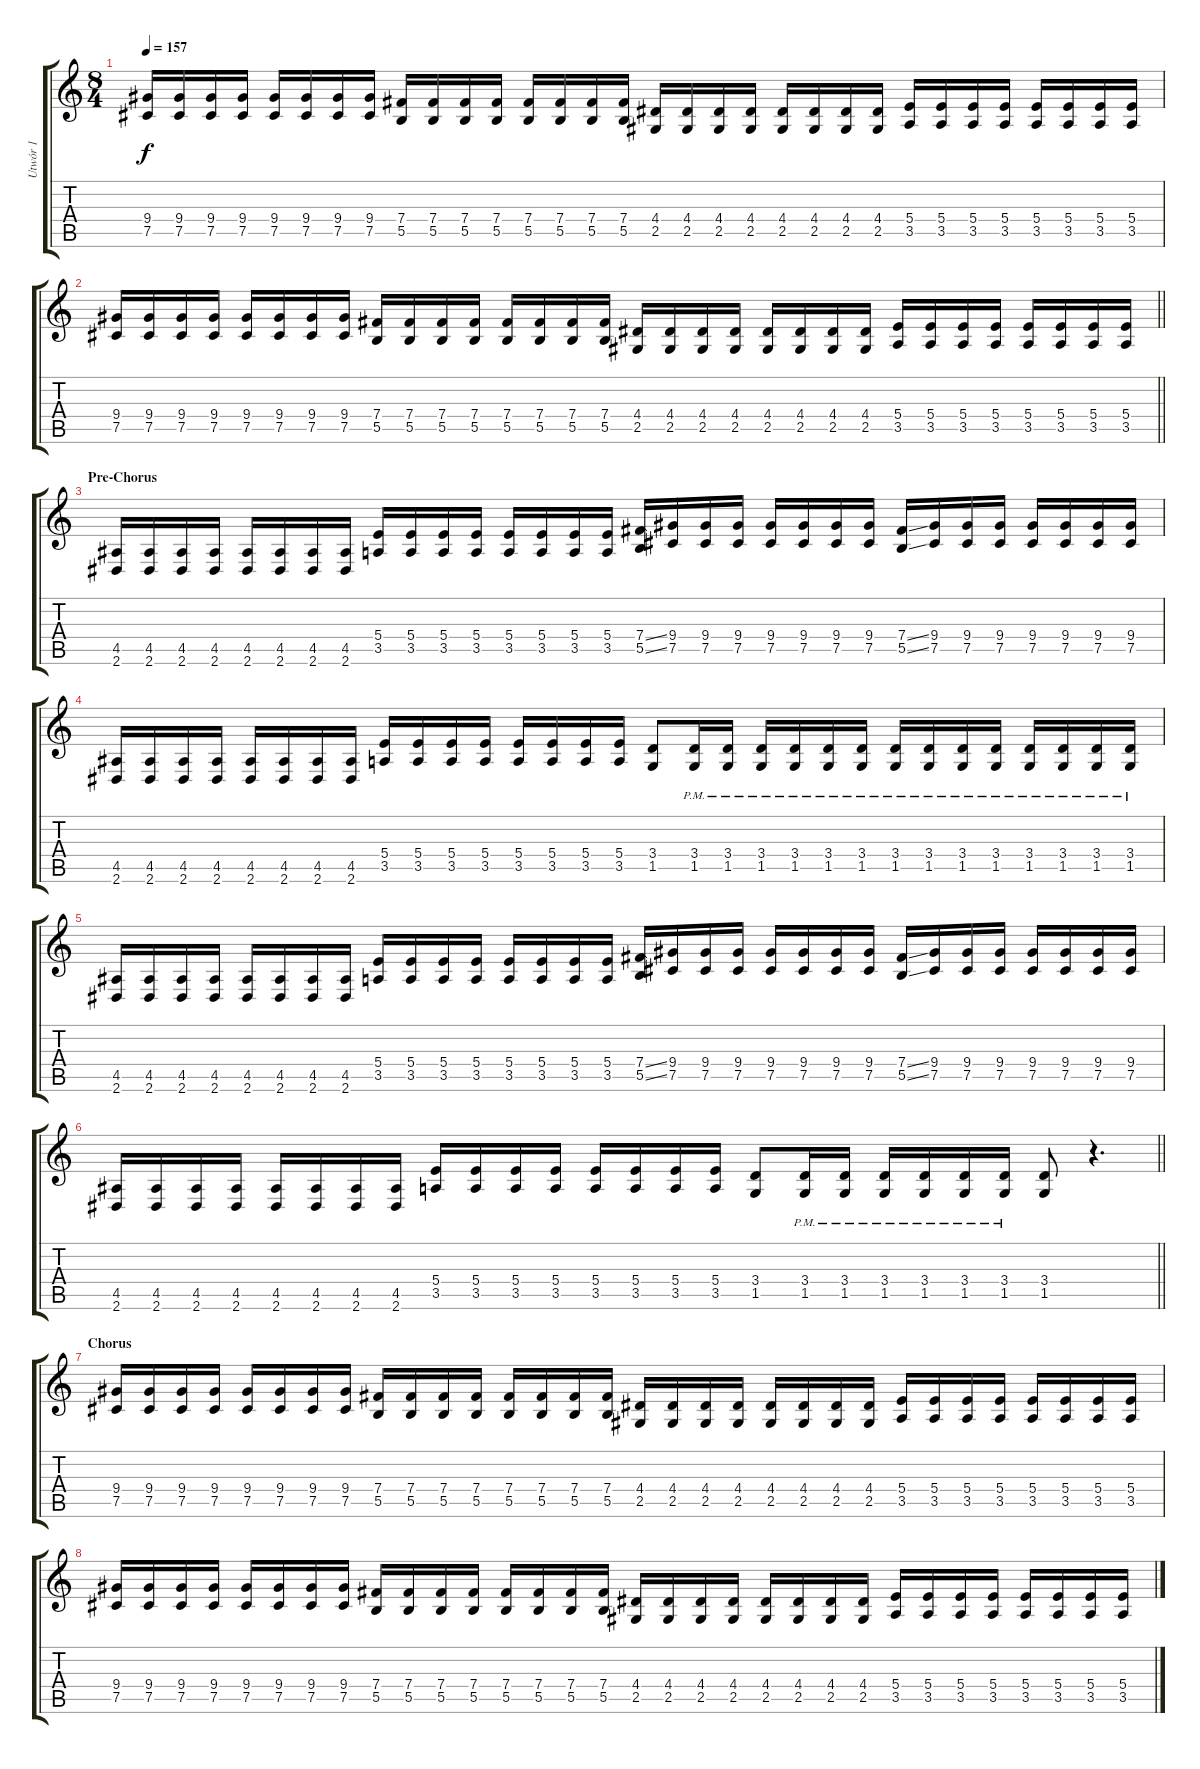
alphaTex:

\track ("Utwór 1" "Utwór 1") {instrument distortionguitar}
\staff {score tabs}
\tuning (Db4 Ab3 E3 B2 Gb2 Db2) {hide}
\ts (8 4)
\tempo 157
\clef g2
\ks c
(9.4 7.5).16{dy f} (9.4 7.5).16 (9.4 7.5).16 (9.4 7.5).16 (9.4 7.5).16 (9.4 7.5).16 (9.4 7.5).16 (9.4 7.5).16 (7.4 5.5).16 (7.4 5.5).16 (7.4 5.5).16 (7.4 5.5).16 (7.4 5.5).16 (7.4 5.5).16 (7.4 5.5).16 (7.4 5.5).16 (4.4 2.5).16 (4.4 2.5).16 (4.4 2.5).16 (4.4 2.5).16 (4.4 2.5).16 (4.4 2.5).16 (4.4 2.5).16 (4.4 2.5).16 (5.4 3.5).16 (5.4 3.5).16 (5.4 3.5).16 (5.4 3.5).16 (5.4 3.5).16 (5.4 3.5).16 (5.4 3.5).16 (5.4 3.5).16 |
\barLineRight lightlight
(9.4 7.5).16 (9.4 7.5).16 (9.4 7.5).16 (9.4 7.5).16 (9.4 7.5).16 (9.4 7.5).16 (9.4 7.5).16 (9.4 7.5).16 (7.4 5.5).16 (7.4 5.5).16 (7.4 5.5).16 (7.4 5.5).16 (7.4 5.5).16 (7.4 5.5).16 (7.4 5.5).16 (7.4 5.5).16 (4.4 2.5).16 (4.4 2.5).16 (4.4 2.5).16 (4.4 2.5).16 (4.4 2.5).16 (4.4 2.5).16 (4.4 2.5).16 (4.4 2.5).16 (5.4 3.5).16 (5.4 3.5).16 (5.4 3.5).16 (5.4 3.5).16 (5.4 3.5).16 (5.4 3.5).16 (5.4 3.5).16 (5.4 3.5).16 |
\section ("" "Pre-Chorus")
(4.5 2.6).16 (4.5 2.6).16 (4.5 2.6).16 (4.5 2.6).16 (4.5 2.6).16 (4.5 2.6).16 (4.5 2.6).16 (4.5 2.6).16 (5.4 3.5).16 (5.4 3.5).16 (5.4 3.5).16 (5.4 3.5).16 (5.4 3.5).16 (5.4 3.5).16 (5.4 3.5).16 (5.4 3.5).16 (7.4{ss} 5.5{ss}).16 (9.4 7.5).16 (9.4 7.5).16 (9.4 7.5).16 (9.4 7.5).16 (9.4 7.5).16 (9.4 7.5).16 (9.4 7.5).16 (7.4{ss} 5.5{ss}).16 (9.4 7.5).16 (9.4 7.5).16 (9.4 7.5).16 (9.4 7.5).16 (9.4 7.5).16 (9.4 7.5).16 (9.4 7.5).16 |
(4.5 2.6).16 (4.5 2.6).16 (4.5 2.6).16 (4.5 2.6).16 (4.5 2.6).16 (4.5 2.6).16 (4.5 2.6).16 (4.5 2.6).16 (5.4 3.5).16 (5.4 3.5).16 (5.4 3.5).16 (5.4 3.5).16 (5.4 3.5).16 (5.4 3.5).16 (5.4 3.5).16 (5.4 3.5).16 (3.4 1.5).8 (3.4{pm} 1.5{pm}).16 (3.4{pm} 1.5{pm}).16 (3.4{pm} 1.5{pm}).16 (3.4{pm} 1.5{pm}).16 (3.4{pm} 1.5{pm}).16 (3.4{pm} 1.5{pm}).16 (3.4{pm} 1.5{pm}).16 (3.4{pm} 1.5{pm}).16 (3.4{pm} 1.5{pm}).16 (3.4{pm} 1.5{pm}).16 (3.4{pm} 1.5{pm}).16 (3.4{pm} 1.5{pm}).16 (3.4{pm} 1.5{pm}).16 (3.4{pm} 1.5{pm}).16 |
(4.5 2.6).16 (4.5 2.6).16 (4.5 2.6).16 (4.5 2.6).16 (4.5 2.6).16 (4.5 2.6).16 (4.5 2.6).16 (4.5 2.6).16 (5.4 3.5).16 (5.4 3.5).16 (5.4 3.5).16 (5.4 3.5).16 (5.4 3.5).16 (5.4 3.5).16 (5.4 3.5).16 (5.4 3.5).16 (7.4{ss} 5.5{ss}).16 (9.4 7.5).16 (9.4 7.5).16 (9.4 7.5).16 (9.4 7.5).16 (9.4 7.5).16 (9.4 7.5).16 (9.4 7.5).16 (7.4{ss} 5.5{ss}).16 (9.4 7.5).16 (9.4 7.5).16 (9.4 7.5).16 (9.4 7.5).16 (9.4 7.5).16 (9.4 7.5).16 (9.4 7.5).16 |
\barLineRight lightlight
(4.5 2.6).16 (4.5 2.6).16 (4.5 2.6).16 (4.5 2.6).16 (4.5 2.6).16 (4.5 2.6).16 (4.5 2.6).16 (4.5 2.6).16 (5.4 3.5).16 (5.4 3.5).16 (5.4 3.5).16 (5.4 3.5).16 (5.4 3.5).16 (5.4 3.5).16 (5.4 3.5).16 (5.4 3.5).16 (3.4 1.5).8 (3.4{pm} 1.5{pm}).16 (3.4{pm} 1.5{pm}).16 (3.4{pm} 1.5{pm}).16 (3.4{pm} 1.5{pm}).16 (3.4{pm} 1.5{pm}).16 (3.4{pm} 1.5{pm}).16 (3.4 1.5).8 r.4{d} |
\section ("" "Chorus")
(9.4 7.5).16 (9.4 7.5).16 (9.4 7.5).16 (9.4 7.5).16 (9.4 7.5).16 (9.4 7.5).16 (9.4 7.5).16 (9.4 7.5).16 (7.4 5.5).16 (7.4 5.5).16 (7.4 5.5).16 (7.4 5.5).16 (7.4 5.5).16 (7.4 5.5).16 (7.4 5.5).16 (7.4 5.5).16 (4.4 2.5).16 (4.4 2.5).16 (4.4 2.5).16 (4.4 2.5).16 (4.4 2.5).16 (4.4 2.5).16 (4.4 2.5).16 (4.4 2.5).16 (5.4 3.5).16 (5.4 3.5).16 (5.4 3.5).16 (5.4 3.5).16 (5.4 3.5).16 (5.4 3.5).16 (5.4 3.5).16 (5.4 3.5).16 |
(9.4 7.5).16 (9.4 7.5).16 (9.4 7.5).16 (9.4 7.5).16 (9.4 7.5).16 (9.4 7.5).16 (9.4 7.5).16 (9.4 7.5).16 (7.4 5.5).16 (7.4 5.5).16 (7.4 5.5).16 (7.4 5.5).16 (7.4 5.5).16 (7.4 5.5).16 (7.4 5.5).16 (7.4 5.5).16 (4.4 2.5).16 (4.4 2.5).16 (4.4 2.5).16 (4.4 2.5).16 (4.4 2.5).16 (4.4 2.5).16 (4.4 2.5).16 (4.4 2.5).16 (5.4 3.5).16 (5.4 3.5).16 (5.4 3.5).16 (5.4 3.5).16 (5.4 3.5).16 (5.4 3.5).16 (5.4 3.5).16 (5.4 3.5).16
